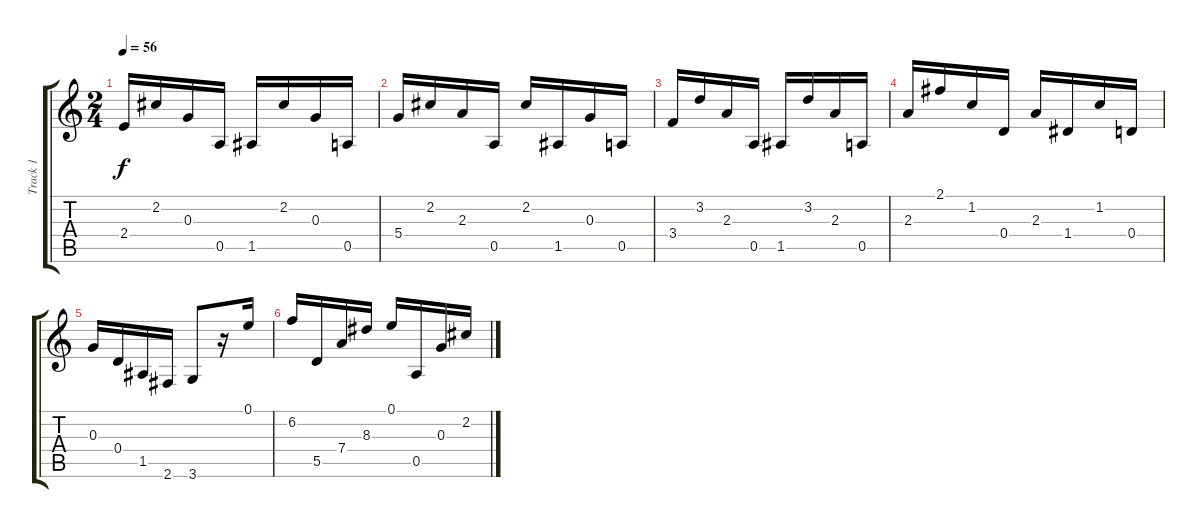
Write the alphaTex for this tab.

\track ("Track 1" "Track 1") {instrument acousticguitarnylon}
\staff {score tabs}
\tuning (E4 B3 G3 D3 A2 E2) {hide}
\ts (2 4)
\tempo 56
\clef g2
\ks c
2.4.16{dy f} 2.2.16 0.3.16 0.5.16 1.5.16 2.2.16 0.3.16 0.5.16 |
5.4.16 2.2.16 2.3.16 0.5.16 2.2.16 1.5.16 0.3.16 0.5.16 |
3.4.16 3.2.16 2.3.16 0.5.16 1.5.16 3.2.16 2.3.16 0.5.16 |
2.3.16 2.1.16 1.2.16 0.4.16 2.3.16 1.4.16 1.2.16 0.4.16 |
0.3.16 0.4.16 1.5.16 2.6.16 3.6.8 r.16 0.1.16 |
6.2.16 5.5.16 7.4.16 8.3.16 0.1.16 0.5.16 0.3.16 2.2.16
